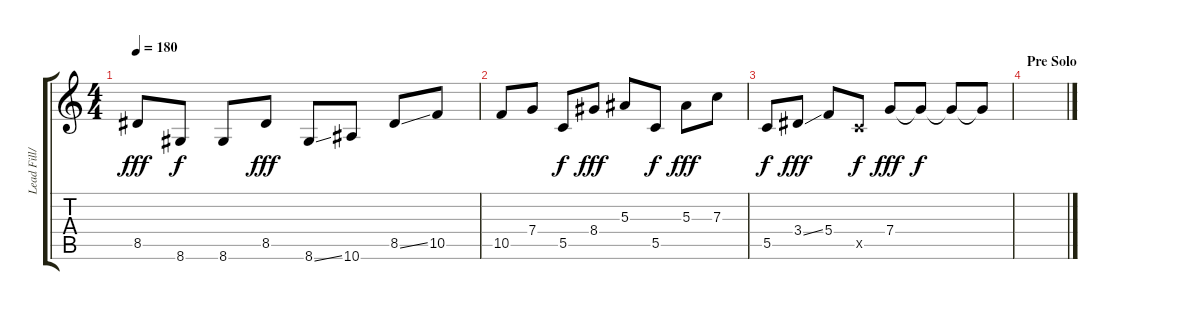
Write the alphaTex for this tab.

\track ("Lead Fill/Delay" "Lead Fill/") {instrument overdrivenguitar}
\staff {score tabs}
\tuning (D4 A3 F3 C3 G2 C2) {hide}
\ts (4 4)
\tempo 180
\clef g2
\ks c
8.5.8{dy fff} 8.6.8{dy f} 8.6.8 8.5.8{dy fff} 8.6{ss}.8 10.6.8 8.5{ss}.8 10.5.8 |
10.5.8 7.4.8 5.5.8{dy f} 8.4.8{dy fff} 5.3.8 5.5.8{dy f} 5.3.8{dy fff} 7.3.8 |
5.5.8{dy f} 3.4{ss}.8{dy fff} 5.4.8 5.5{x}.8{dy f} 7.4.8{dy fff} 7.4{t}.8{dy f} 7.4{t}.8 7.4{t}.8 |
\section ("" "Pre Solo")
